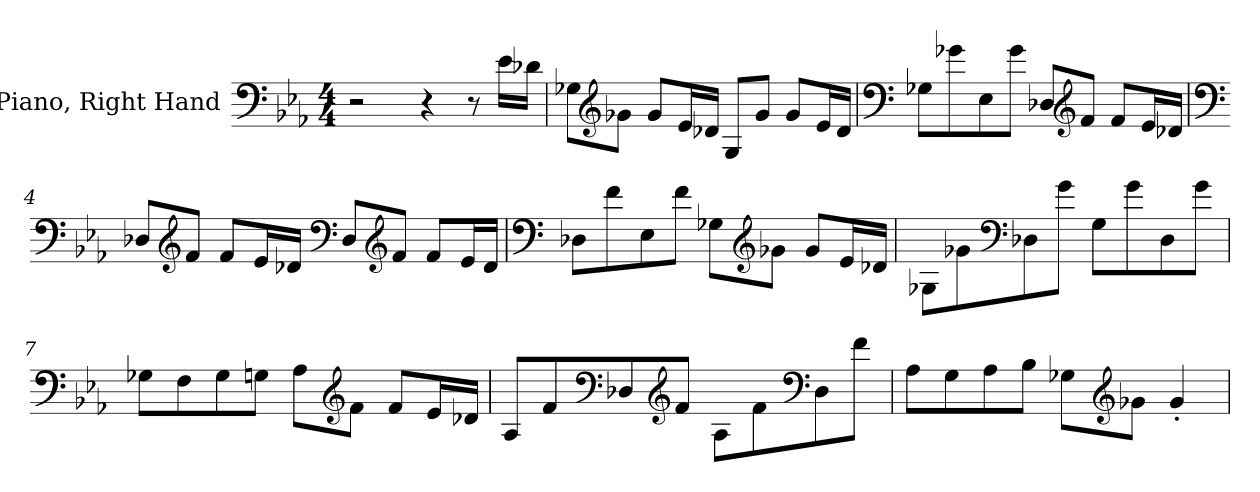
**kern
*part1
*staff1
*I"Piano, Right Hand
*I'Pno.
*clefF4
*k[b-e-a-]
*M4/4
*MM105
=1
2r
4r
8r
16e-\LL
16d-X\JJ
=2
8G-X\L
*clefG2
8g-X\J
8g-/L
16e-/L
16d-X/JJ
8G-/L
8g-/J
8g-/L
16e-/L
16d-/JJ
=3
*clefF4
8G-X\L
8g-X\
8E-\
8g-\J
8D-X/L
*clefG2
8f/J
8f/L
16e-/L
16d-X/JJ
!!LO:LB:g=z
=4
*clefF4
8D-X/L
*clefG2
8f/J
8f/L
16e-/L
16d-X/JJ
*clefF4
8D-/L
*clefG2
8f/J
8f/L
16e-/L
16d-/JJ
=5
*clefF4
8D-X\L
8f\
8E-\
8f\J
8G-X\L
*clefG2
8g-X\J
8g-/L
16e-/L
16d-X/JJ
=6
8G-X\L
8g-X\
*clefF4
8D-X\
8g-\J
8G-\L
8g-\
8D-\
8g-\J
!!LO:LB:g=z
=7
8G-X\L
8F\
8G-\
8Gn\J
8A-\L
*clefG2
8f\J
8f/L
16e-/L
16d-X/JJ
=8
8A-/L
8f/
*clefF4
8D-X/
*clefG2
8f/J
8A-\L
8f\
*clefF4
8D-\
8f\J
=9
8A-\L
8G\
8A-\
8B-\J
8G-X\L
*clefG2
8g-X\J
4g-'/
=
*-
